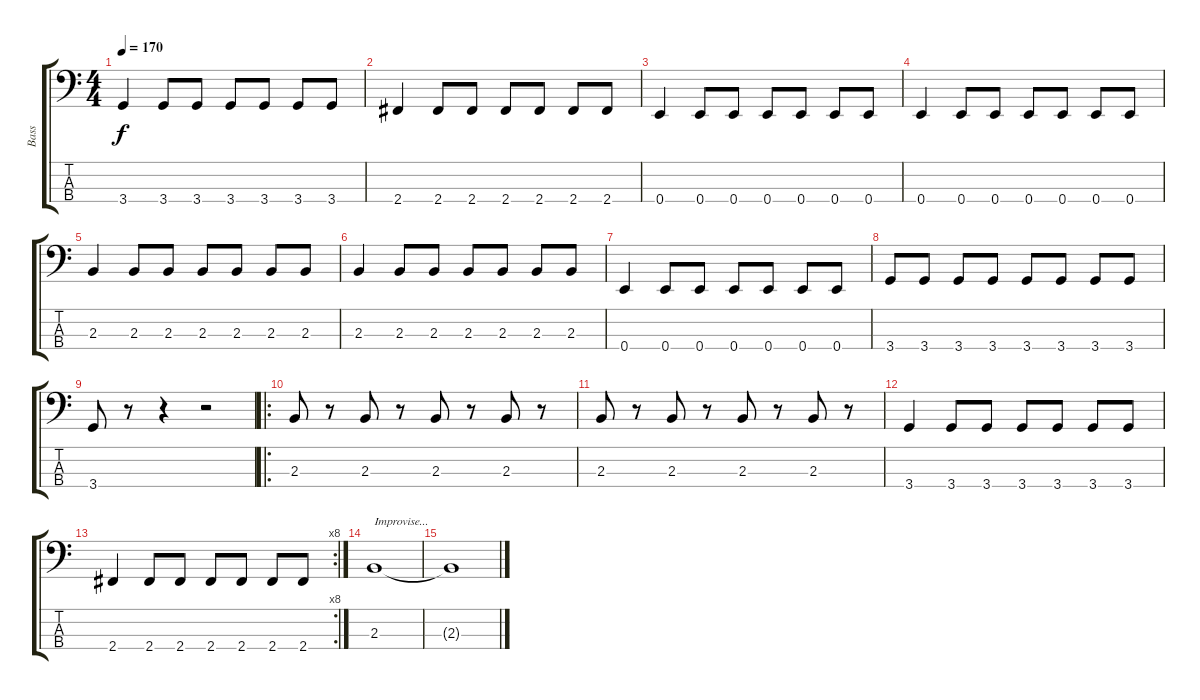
\track ("Bass" "Bass") {instrument electricbasspick}
\staff {score tabs}
\tuning (G2 D2 A1 E1) {hide}
\ts (4 4)
\tempo 170
\clef f4
\ks c
3.4.4{dy f} 3.4.8 3.4.8 3.4.8 3.4.8 3.4.8 3.4.8 |
2.4.4 2.4.8 2.4.8 2.4.8 2.4.8 2.4.8 2.4.8 |
0.4.4 0.4.8 0.4.8 0.4.8 0.4.8 0.4.8 0.4.8 |
0.4.4 0.4.8 0.4.8 0.4.8 0.4.8 0.4.8 0.4.8 |
2.3.4 2.3.8 2.3.8 2.3.8 2.3.8 2.3.8 2.3.8 |
2.3.4 2.3.8 2.3.8 2.3.8 2.3.8 2.3.8 2.3.8 |
0.4.4 0.4.8 0.4.8 0.4.8 0.4.8 0.4.8 0.4.8 |
3.4.8 3.4.8 3.4.8 3.4.8 3.4.8 3.4.8 3.4.8 3.4.8 |
3.4.8 r.8 r.4 r.2 |
\ro
2.3.8 r.8 2.3.8 r.8 2.3.8 r.8 2.3.8 r.8 |
2.3.8 r.8 2.3.8 r.8 2.3.8 r.8 2.3.8 r.8 |
3.4.4 3.4.8 3.4.8 3.4.8 3.4.8 3.4.8 3.4.8 |
\rc 8
2.4.4 2.4.8 2.4.8 2.4.8 2.4.8 2.4.8 2.4.8 |
2.3.1{txt "Improvise..." volume 0} |
2.3{t}.1
